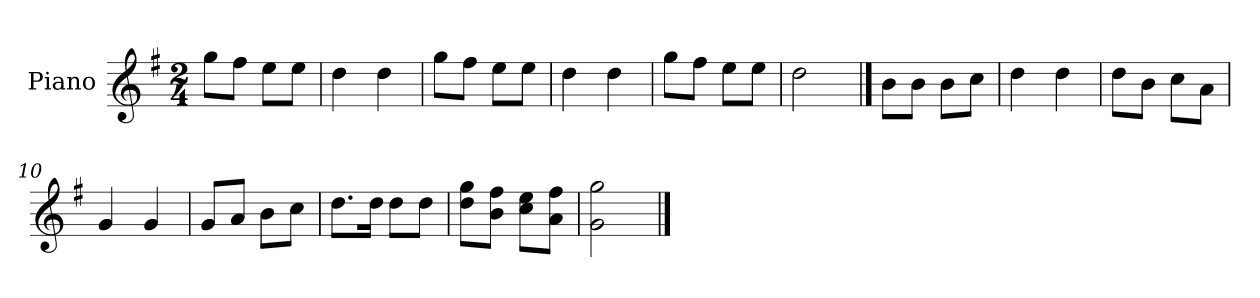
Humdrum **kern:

**kern
*part1
*staff1
*I"Piano
*I'Pno.
*clefG2
*k[f#]
*M2/4
=1
8gg\L
8ff#\J
8ee\L
8ee\J
=2
4dd\
4dd\
=3
8gg\L
8ff#\J
8ee\L
8ee\J
=4
4dd\
4dd\
=5
8gg\L
8ff#\J
8ee\L
8ee\J
=6
2dd\
==7
8b\L
8b\J
8b\L
8cc\J
=8
4dd\
4dd\
=9
8dd\L
8b\J
8cc\L
8a\J
=10
4g/
4g/
!!LO:LB:g=z
=11
8g/L
8a/J
8b\L
8cc\J
=12
8.dd\L
16dd\Jk
8dd\L
8dd\J
=13
8dd\ 8gg\L
8b\ 8ff#\J
8cc\ 8ee\L
8a\ 8ff#\J
=14
2g\ 2gg\
==
*-
